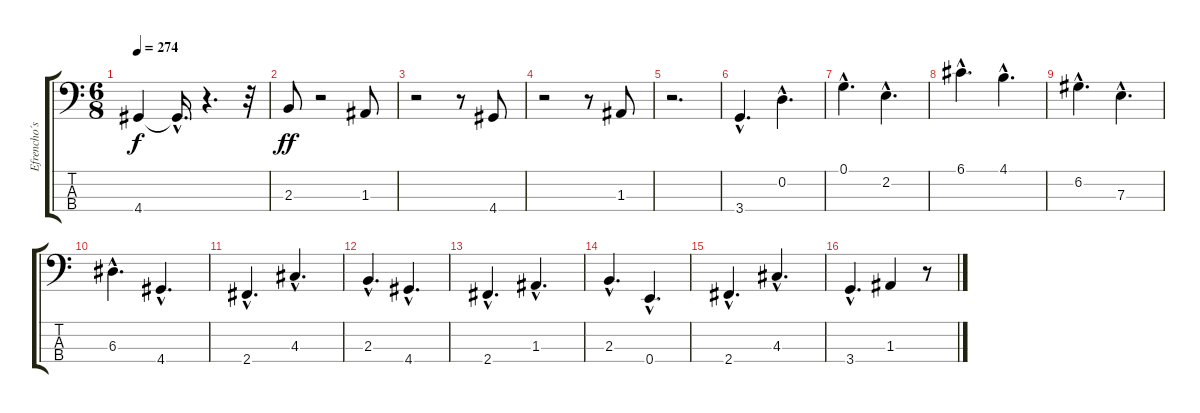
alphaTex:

\track ("Efrencho´s Al Bajo" "Efrencho´s") {instrument acousticbass}
\staff {score tabs}
\tuning (G2 D2 A1 E1) {hide}
\ts (6 8)
\tempo 274
\clef f4
\ks c
4.4{t}.4{dy f} 4.4{hac t}.16{d} r.4{d} r.32 |
2.3.8{dy ff} r.2 1.3.8 |
r.2 r.8 4.4.8 |
r.2 r.8 1.3.8 |
r.2{d} |
3.4{hac}.4{d} 0.2{hac}.4{d} |
0.1{hac}.4{d} 2.2{hac}.4{d} |
6.1{hac}.4{d} 4.1{hac}.4{d} |
6.2{hac}.4{d} 7.3{hac}.4{d} |
6.3{hac}.4{d} 4.4{hac}.4{d} |
2.4{hac}.4{d} 4.3{hac}.4{d} |
2.3{hac}.4{d} 4.4{hac}.4{d} |
2.4{hac}.4{d} 1.3{hac}.4{d} |
2.3{hac}.4{d} 0.4{hac}.4{d} |
2.4{hac}.4{d} 4.3{hac}.4{d} |
3.4{hac}.4{d} 1.3.4 r.8
